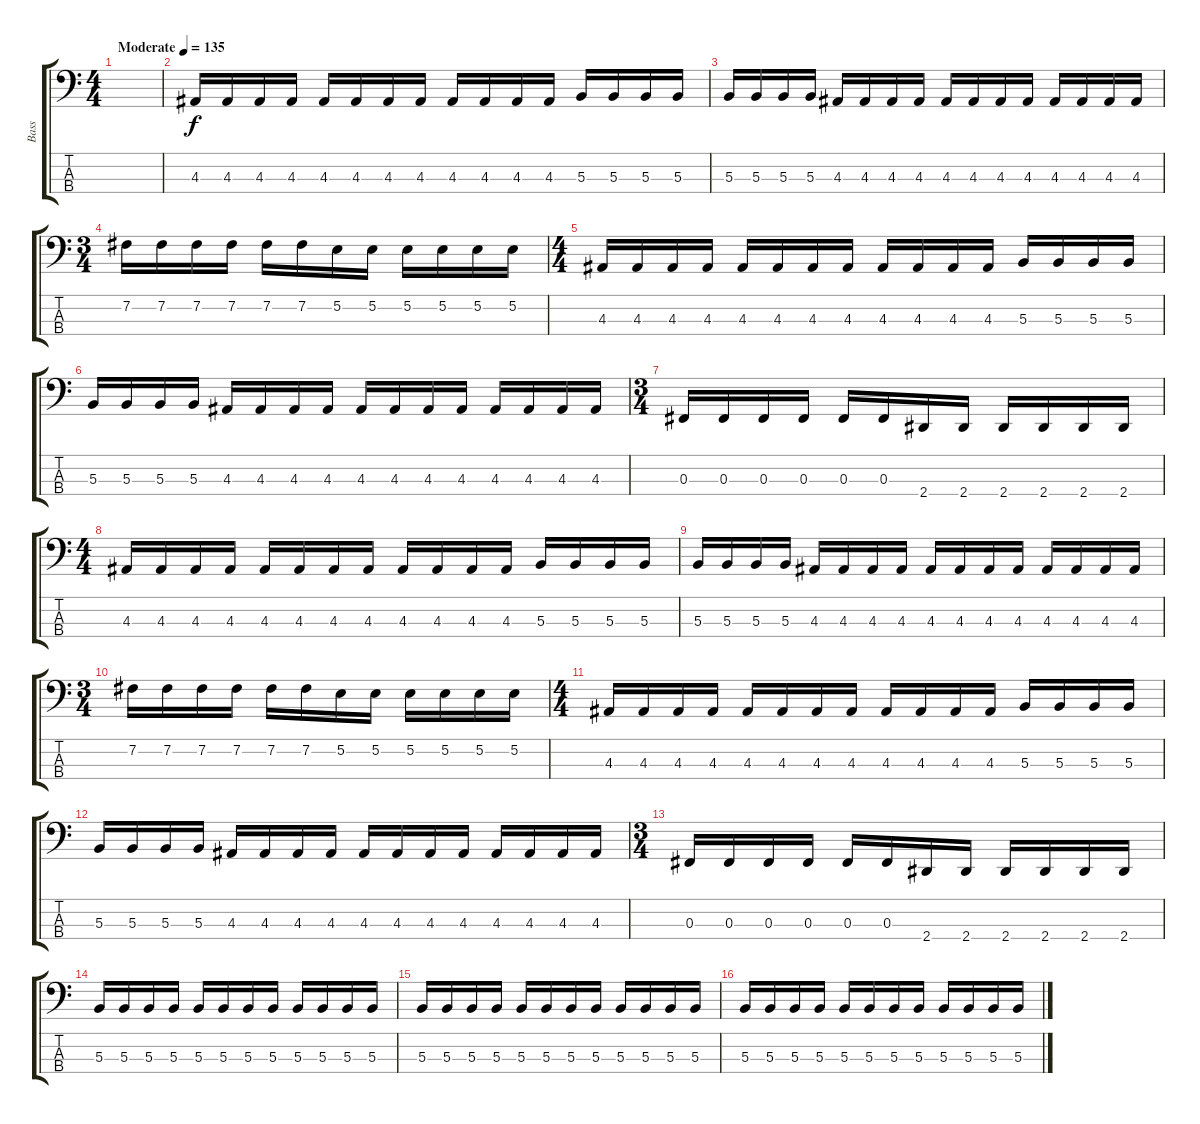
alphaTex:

\track ("Bass" "Bass") {instrument electricbassfinger}
\staff {score tabs}
\tuning (E2 B1 Gb1 Db1) {hide}
\ts (4 4)
\tempo (135 "Moderate")
\clef f4
\ks c
|
4.3.16 4.3.16 4.3.16 4.3.16 4.3.16 4.3.16 4.3.16 4.3.16 4.3.16 4.3.16 4.3.16 4.3.16 5.3.16 5.3.16 5.3.16 5.3.16 |
5.3.16 5.3.16 5.3.16 5.3.16 4.3.16 4.3.16 4.3.16 4.3.16 4.3.16 4.3.16 4.3.16 4.3.16 4.3.16 4.3.16 4.3.16 4.3.16 |
\ts (3 4)
7.2.16 7.2.16 7.2.16 7.2.16 7.2.16 7.2.16 5.2.16 5.2.16 5.2.16 5.2.16 5.2.16 5.2.16 |
\ts (4 4)
4.3.16 4.3.16 4.3.16 4.3.16 4.3.16 4.3.16 4.3.16 4.3.16 4.3.16 4.3.16 4.3.16 4.3.16 5.3.16 5.3.16 5.3.16 5.3.16 |
5.3.16 5.3.16 5.3.16 5.3.16 4.3.16 4.3.16 4.3.16 4.3.16 4.3.16 4.3.16 4.3.16 4.3.16 4.3.16 4.3.16 4.3.16 4.3.16 |
\ts (3 4)
0.3.16 0.3.16 0.3.16 0.3.16 0.3.16 0.3.16 2.4.16 2.4.16 2.4.16 2.4.16 2.4.16 2.4.16 |
\ts (4 4)
4.3.16 4.3.16 4.3.16 4.3.16 4.3.16 4.3.16 4.3.16 4.3.16 4.3.16 4.3.16 4.3.16 4.3.16 5.3.16 5.3.16 5.3.16 5.3.16 |
5.3.16 5.3.16 5.3.16 5.3.16 4.3.16 4.3.16 4.3.16 4.3.16 4.3.16 4.3.16 4.3.16 4.3.16 4.3.16 4.3.16 4.3.16 4.3.16 |
\ts (3 4)
7.2.16 7.2.16 7.2.16 7.2.16 7.2.16 7.2.16 5.2.16 5.2.16 5.2.16 5.2.16 5.2.16 5.2.16 |
\ts (4 4)
4.3.16 4.3.16 4.3.16 4.3.16 4.3.16 4.3.16 4.3.16 4.3.16 4.3.16 4.3.16 4.3.16 4.3.16 5.3.16 5.3.16 5.3.16 5.3.16 |
5.3.16 5.3.16 5.3.16 5.3.16 4.3.16 4.3.16 4.3.16 4.3.16 4.3.16 4.3.16 4.3.16 4.3.16 4.3.16 4.3.16 4.3.16 4.3.16 |
\ts (3 4)
0.3.16 0.3.16 0.3.16 0.3.16 0.3.16 0.3.16 2.4.16 2.4.16 2.4.16 2.4.16 2.4.16 2.4.16 |
5.3.16 5.3.16 5.3.16 5.3.16 5.3.16 5.3.16 5.3.16 5.3.16 5.3.16 5.3.16 5.3.16 5.3.16 |
5.3.16 5.3.16 5.3.16 5.3.16 5.3.16 5.3.16 5.3.16 5.3.16 5.3.16 5.3.16 5.3.16 5.3.16 |
5.3.16 5.3.16 5.3.16 5.3.16 5.3.16 5.3.16 5.3.16 5.3.16 5.3.16 5.3.16 5.3.16 5.3.16
